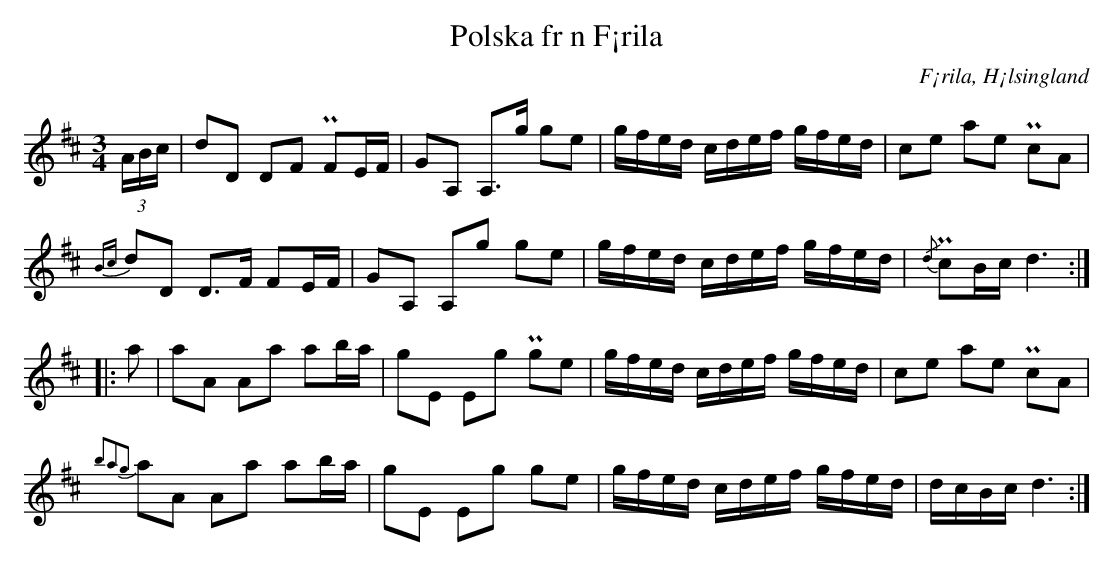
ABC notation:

X:1
T:Polska fr n F¡rila
O:F¡rila, H¡lsingland
M:3/4
L:1/16
U:t=turn
K:D
(3ABc | d2D2 D2F2 PF2EF | G2A,2 A,2>g2 g2e2 | gfed cdef gfed | c2e2 a2e2 Pc2A2 |
{Bc}d2D2 D2>F2 F2EF | G2A,2 A,2g2 g2e2 | gfed cdef gfed | {/d}Pc2Bc d6 ::
a2 | a2A2 A2a2 a2ba | g2E2 E2g2 Pg2e2 | gfed cdef gfed | c2e2 a2e2 Pc2A2 |
{b2a2g2}a2A2 A2a2 a2ba | g2E2 E2g2 g2e2 | gfed cdef gfed | dcBc d6 :|
